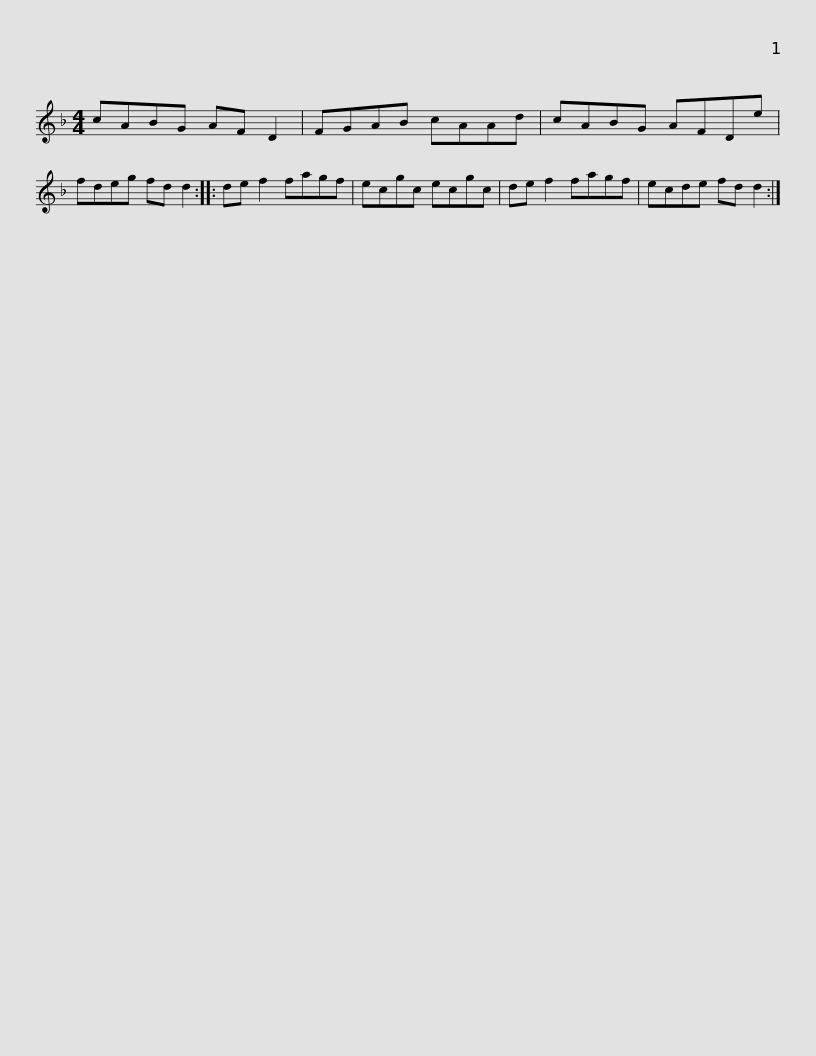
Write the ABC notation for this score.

X:1
L:1/8
M:4/4
I:linebreak $
K:Dmin
V:1 treble
V:1
 cABG AF D2 | FGAB cAAd | cABG AFDe | fdeg fd d2 :: de f2 fagf |$ %5
 ecgc ecgc | de f2 fagf | ecde fd d2 :| %8
